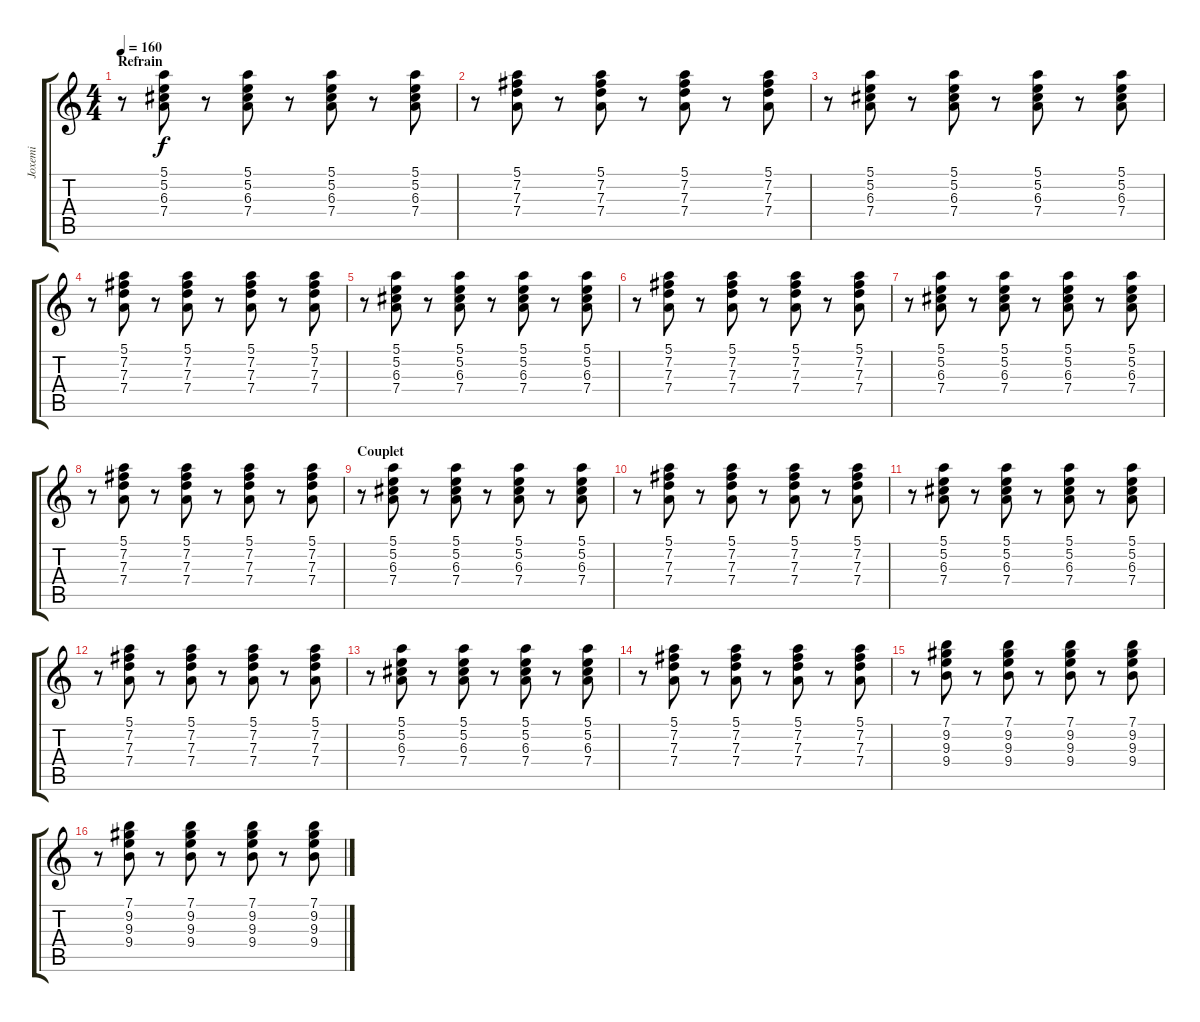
\track ("Joxemi" "Joxemi") {instrument electricguitarmuted}
\staff {score tabs}
\tuning (E4 B3 G3 D3 A2 E2) {hide}
\ts (4 4)
\section ("" "Refrain")
\tempo 160
\clef g2
\ks c
r.8{dy f} (5.1 5.2 6.3 7.4).8 r.8 (5.1 5.2 6.3 7.4).8 r.8 (5.1 5.2 6.3 7.4).8 r.8 (5.1 5.2 6.3 7.4).8 |
r.8 (5.1 7.2 7.3 7.4).8 r.8 (5.1 7.2 7.3 7.4).8 r.8 (5.1 7.2 7.3 7.4).8 r.8 (5.1 7.2 7.3 7.4).8 |
r.8 (5.1 5.2 6.3 7.4).8 r.8 (5.1 5.2 6.3 7.4).8 r.8 (5.1 5.2 6.3 7.4).8 r.8 (5.1 5.2 6.3 7.4).8 |
r.8 (5.1 7.2 7.3 7.4).8 r.8 (5.1 7.2 7.3 7.4).8 r.8 (5.1 7.2 7.3 7.4).8 r.8 (5.1 7.2 7.3 7.4).8 |
r.8 (5.1 5.2 6.3 7.4).8 r.8 (5.1 5.2 6.3 7.4).8 r.8 (5.1 5.2 6.3 7.4).8 r.8 (5.1 5.2 6.3 7.4).8 |
r.8 (5.1 7.2 7.3 7.4).8 r.8 (5.1 7.2 7.3 7.4).8 r.8 (5.1 7.2 7.3 7.4).8 r.8 (5.1 7.2 7.3 7.4).8 |
r.8 (5.1 5.2 6.3 7.4).8 r.8 (5.1 5.2 6.3 7.4).8 r.8 (5.1 5.2 6.3 7.4).8 r.8 (5.1 5.2 6.3 7.4).8 |
r.8 (5.1 7.2 7.3 7.4).8 r.8 (5.1 7.2 7.3 7.4).8 r.8 (5.1 7.2 7.3 7.4).8 r.8 (5.1 7.2 7.3 7.4).8 |
\section ("" "Couplet")
r.8 (5.1 5.2 6.3 7.4).8 r.8 (5.1 5.2 6.3 7.4).8 r.8 (5.1 5.2 6.3 7.4).8 r.8 (5.1 5.2 6.3 7.4).8 |
r.8 (5.1 7.2 7.3 7.4).8 r.8 (5.1 7.2 7.3 7.4).8 r.8 (5.1 7.2 7.3 7.4).8 r.8 (5.1 7.2 7.3 7.4).8 |
r.8 (5.1 5.2 6.3 7.4).8 r.8 (5.1 5.2 6.3 7.4).8 r.8 (5.1 5.2 6.3 7.4).8 r.8 (5.1 5.2 6.3 7.4).8 |
r.8 (5.1 7.2 7.3 7.4).8 r.8 (5.1 7.2 7.3 7.4).8 r.8 (5.1 7.2 7.3 7.4).8 r.8 (5.1 7.2 7.3 7.4).8 |
r.8 (5.1 5.2 6.3 7.4).8 r.8 (5.1 5.2 6.3 7.4).8 r.8 (5.1 5.2 6.3 7.4).8 r.8 (5.1 5.2 6.3 7.4).8 |
r.8 (5.1 7.2 7.3 7.4).8 r.8 (5.1 7.2 7.3 7.4).8 r.8 (5.1 7.2 7.3 7.4).8 r.8 (5.1 7.2 7.3 7.4).8 |
r.8 (7.1 9.2 9.3 9.4).8 r.8 (7.1 9.2 9.3 9.4).8 r.8 (7.1 9.2 9.3 9.4).8 r.8 (7.1 9.2 9.3 9.4).8 |
r.8 (7.1 9.2 9.3 9.4).8 r.8 (7.1 9.2 9.3 9.4).8 r.8 (7.1 9.2 9.3 9.4).8 r.8 (7.1 9.2 9.3 9.4).8
